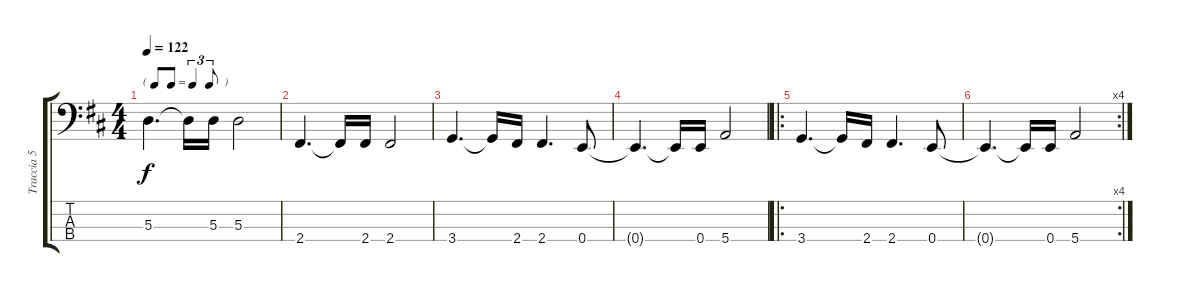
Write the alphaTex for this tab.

\track ("Traccia 5" "Traccia 5") {instrument electricbassfinger}
\staff {score tabs}
\tuning (G2 D2 A1 E1) {hide}
\ts (4 4)
\tf triplet8th
\tempo 122
\clef f4
\ks d
5.3.4{d dy f} 5.3{t}.16 5.3.16 5.3.2 |
2.4.4{d} 2.4{t}.16 2.4.16 2.4.2 |
3.4.4{d} 3.4{t}.16 2.4.16 2.4.4{d} 0.4.8 |
0.4{t}.4{d} 0.4{t}.16 0.4.16 5.4.2 |
\ro
3.4.4{d} 3.4{t}.16 2.4.16 2.4.4{d} 0.4.8 |
\rc 4
0.4{t}.4{d} 0.4{t}.16 0.4.16 5.4.2
